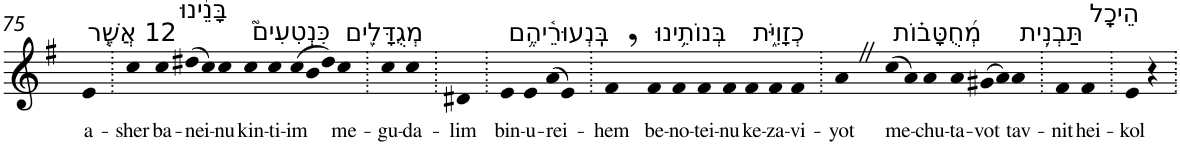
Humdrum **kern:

**kern	**text
*part1	*part1
*staff1	*staff1
*I"Piano	*
*I'Pno	*
!!LO:PB:g=z
*clefG2	*
*k[f#]	*
*G:	*
=75	=75
!LO:TX:a:t=12 אֲשֶׁ֤ר	!
!	!LO:LY:b
4e	a-
=76.	=76.
!	!LO:LY:b
4cc	-sher
!LO:TX:a:t=בָּנֵ֨ינוּ	!
!	!LO:LY:b
4cc	ba-
!	!LO:LY:b
(>8dd#X	-nei-
8cc)	.
!	!LO:LY:b
4cc	-nu
!LO:TX:a:t=כִּנְטִעִים֮	!
!	!LO:LY:b
4cc	kin-
!	!LO:LY:b
4cc	-ti-
*Xtuplet	*
!	!LO:LY:b
(>12cc	-im
12b	.
12dd#)	.
!LO:TX:a:t=מְגֻדָּלִ֪ים	!
!	!LO:LY:b
4cc	me-
=77.	=77.
!	!LO:LY:b
4cc	-gu-
!	!LO:LY:b
4cc	-da-
=78.	=78.
!	!LO:LY:b
4d#X	-lim
=79.	=79.
!LO:TX:a:t=בִּֽנְעוּרֵ֫יהֶ֥ם	!
!	!LO:LY:b
4e	bin-
!	!LO:LY:b
4e	-u-
!	!LO:LY:b
(>8a	-rei-
8e)	.
=80.	=80.
!	!LO:LY:b
4f#,	-hem
!LO:TX:a:t=בְּנוֹתֵ֥ינוּ	!
!	!LO:LY:b
4f#	be-
!	!LO:LY:b
4f#	-no-
!	!LO:LY:b
4f#	-tei-
!	!LO:LY:b
4f#	-nu
!LO:TX:a:t=כְזָוִיֹּ֑ת	!
!	!LO:LY:b
4f#	ke-
!	!LO:LY:b
4f#	-za-
!	!LO:LY:b
4f#	-vi-
=81.	=81.
!	!LO:LY:b
4aZ	-yot
!LO:TX:a:t=מְ֝חֻטָּב֗וֹת	!
!	!LO:LY:b
(>8cc	me-
8a)	.
!	!LO:LY:b
4a	-chu-
!	!LO:LY:b
4a	-ta-
!	!LO:LY:b
(>8g#X	-vot
8a)	.
!LO:TX:a:t=תַּבְנִ֥ית	!
!	!LO:LY:b
4a	tav-
=82.	=82.
!	!LO:LY:b
4f#	-nit
!LO:TX:a:t=הֵיכָֽל	!
!	!LO:LY:b
4f#	hei-
=83.	=83.
!	!LO:LY:b
4e	-kol
4r	.
=.	=.
*-	*-
